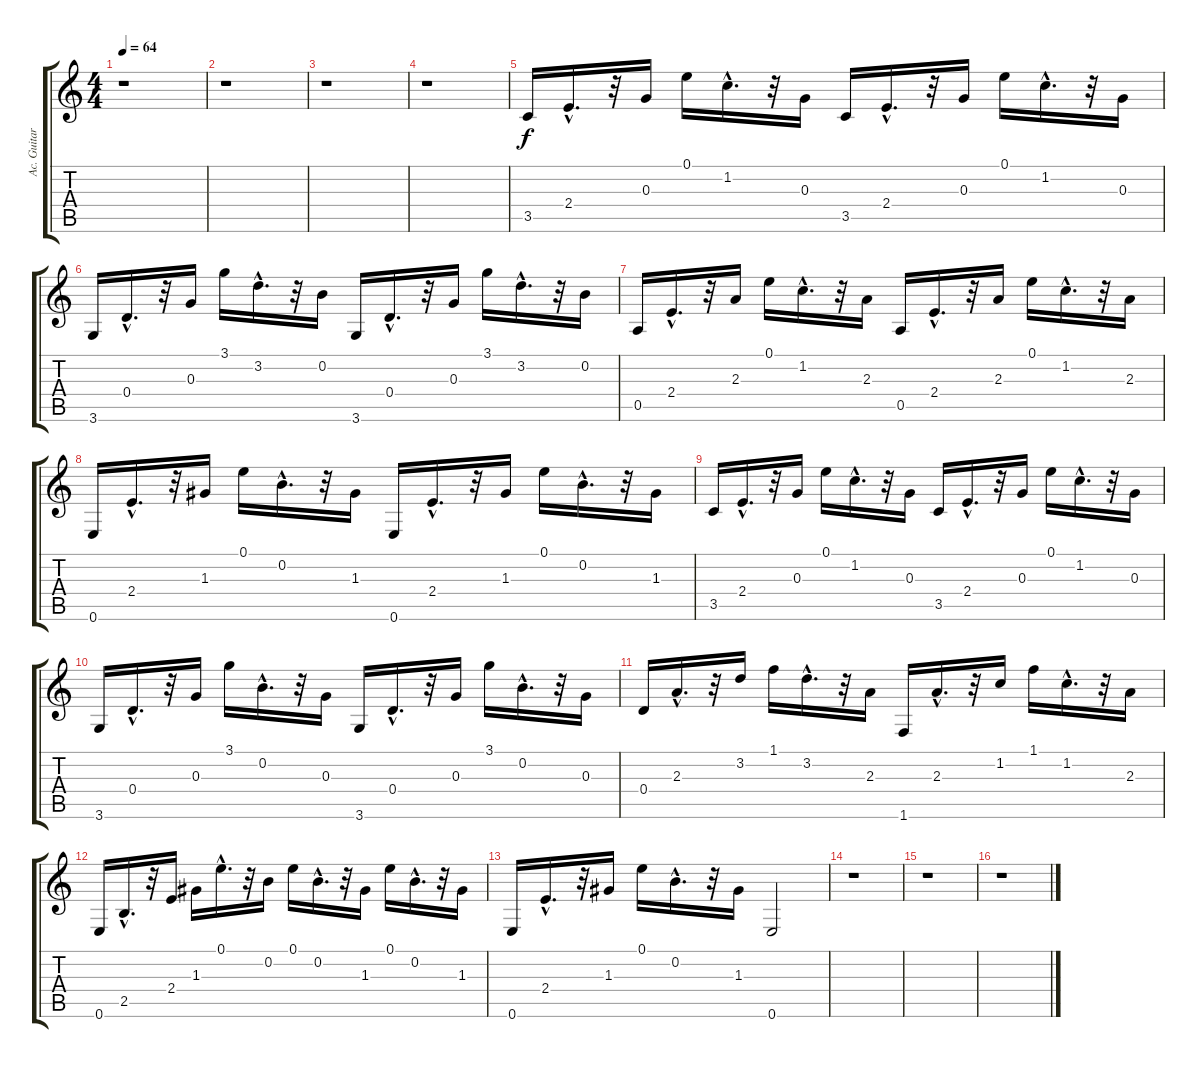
\track ("Ac. Guitar 2" "Ac. Guitar") {instrument acousticguitarsteel}
\staff {score tabs}
\tuning (E4 B3 G3 D3 A2 E2) {hide}
\ts (4 4)
\tempo 64
\clef g2
\ks c
r.1{dy f} |
r.1 |
r.1 |
r.1 |
3.5.16 2.4{hac}.16{d} r.32 0.3.16 0.1.16 1.2{hac}.16{d} r.32 0.3.16 3.5.16 2.4{hac}.16{d} r.32 0.3.16 0.1.16 1.2{hac}.16{d} r.32 0.3.16 |
3.6.16 0.4{hac}.16{d} r.32 0.3.16 3.1.16 3.2{hac}.16{d} r.32 0.2.16 3.6.16 0.4{hac}.16{d} r.32 0.3.16 3.1.16 3.2{hac}.16{d} r.32 0.2.16 |
0.5.16 2.4{hac}.16{d} r.32 2.3.16 0.1.16 1.2{hac}.16{d} r.32 2.3.16 0.5.16 2.4{hac}.16{d} r.32 2.3.16 0.1.16 1.2{hac}.16{d} r.32 2.3.16 |
0.6.16 2.4{hac}.16{d} r.32 1.3.16 0.1.16 0.2{hac}.16{d} r.32 1.3.16 0.6.16 2.4{hac}.16{d} r.32 1.3.16 0.1.16 0.2{hac}.16{d} r.32 1.3.16 |
3.5.16 2.4{hac}.16{d} r.32 0.3.16 0.1.16 1.2{hac}.16{d} r.32 0.3.16 3.5.16 2.4{hac}.16{d} r.32 0.3.16 0.1.16 1.2{hac}.16{d} r.32 0.3.16 |
3.6.16 0.4{hac}.16{d} r.32 0.3.16 3.1.16 0.2{hac}.16{d} r.32 0.3.16 3.6.16 0.4{hac}.16{d} r.32 0.3.16 3.1.16 0.2{hac}.16{d} r.32 0.3.16 |
0.4.16 2.3{hac}.16{d} r.32 3.2.16 1.1.16 3.2{hac}.16{d} r.32 2.3.16 1.6.16 2.3{hac}.16{d} r.32 1.2.16 1.1.16 1.2{hac}.16{d} r.32 2.3.16 |
0.6.16 2.5{hac}.16{d} r.32 2.4.16 1.3.16 0.1{hac}.16{d} r.32 0.2.16 0.1.16 0.2{hac}.16{d} r.32 1.3.16 0.1.16 0.2{hac}.16{d} r.32 1.3.16 |
0.6.16 2.4{hac}.16{d} r.32 1.3.16 0.1.16 0.2{hac}.16{d} r.32 1.3.16 0.6.2 |
r.1 |
r.1 |
r.1
